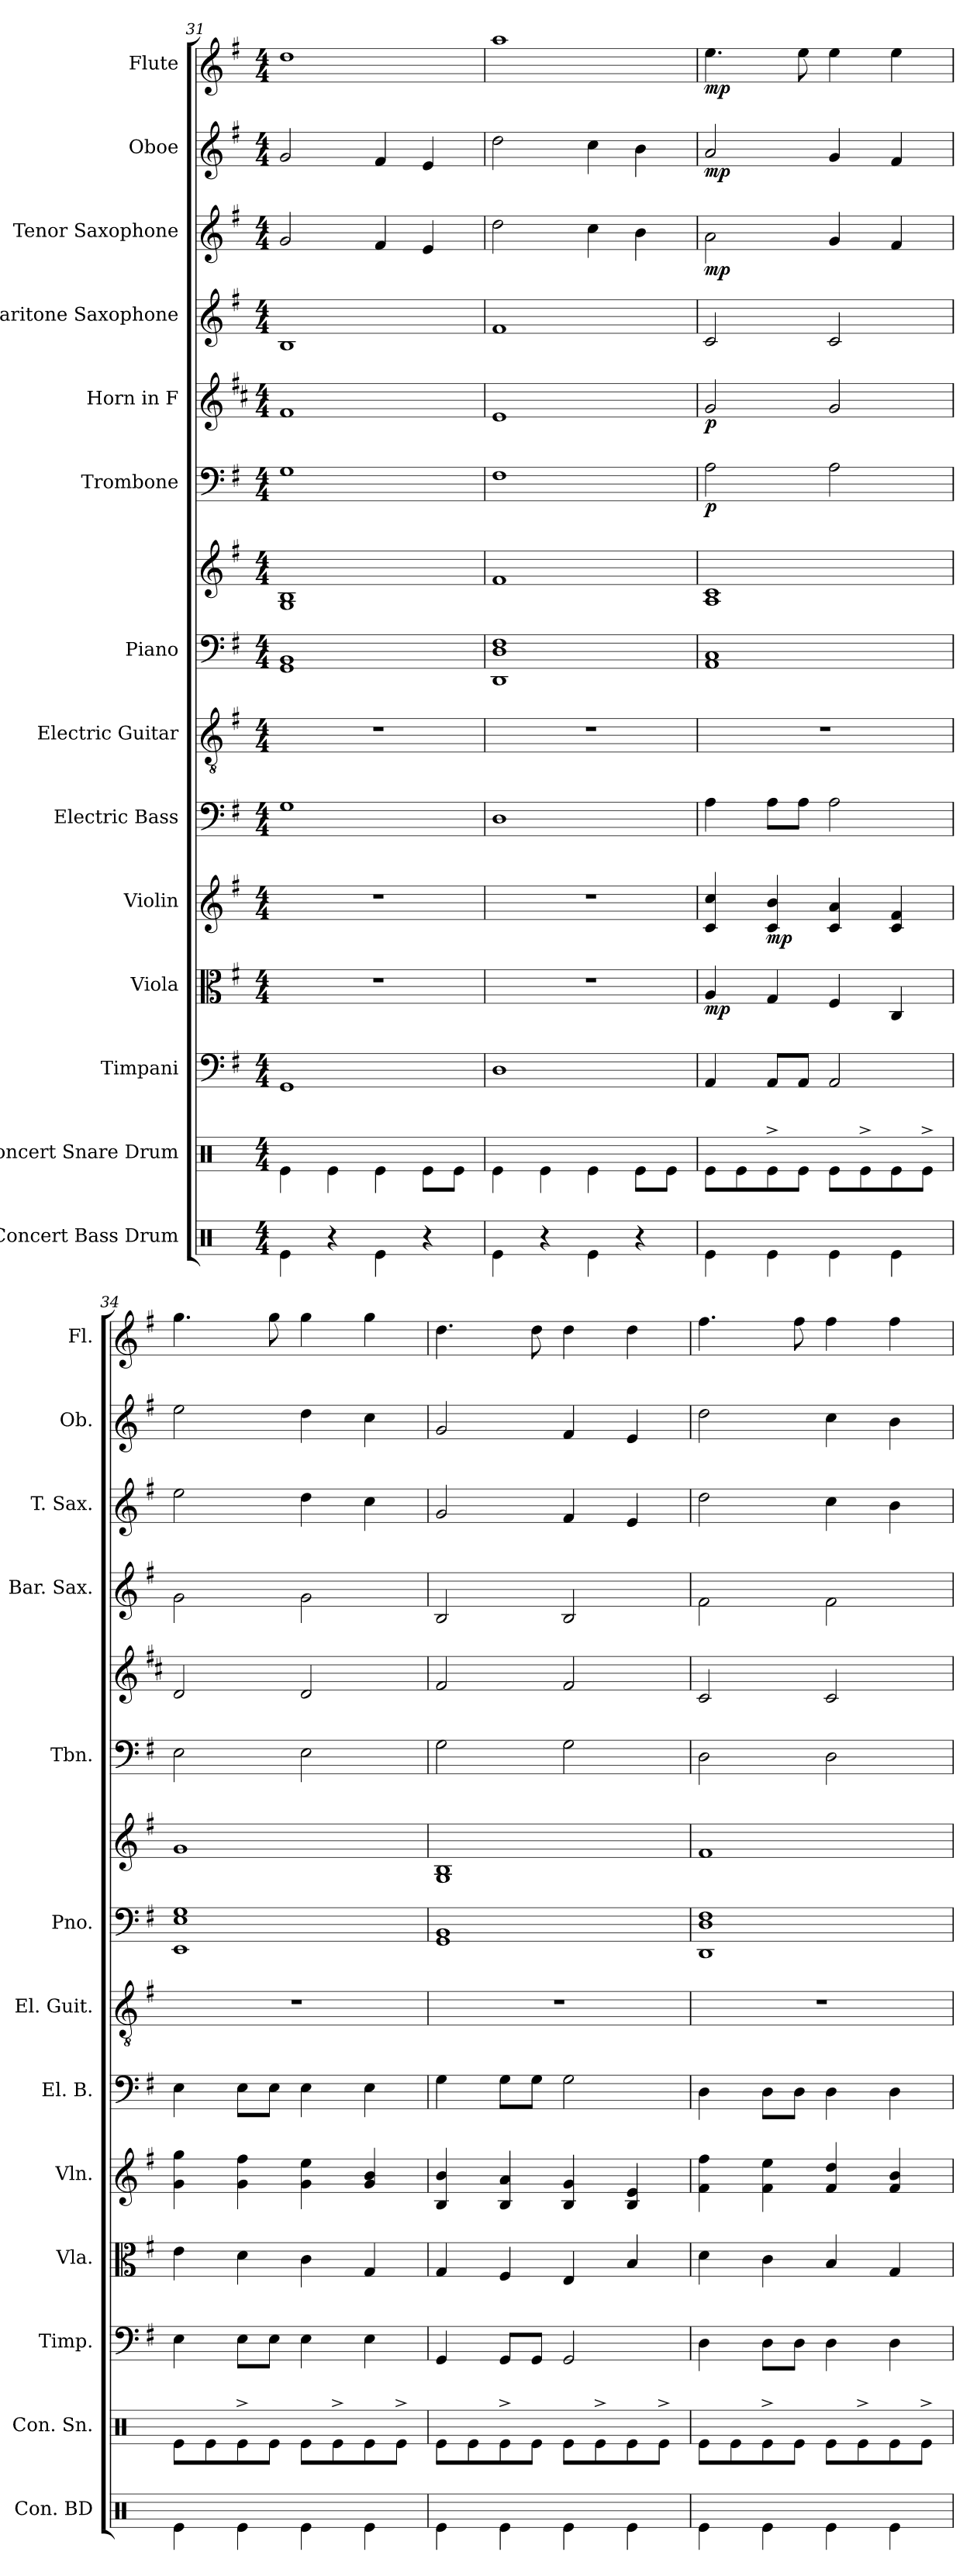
**kern	**kern	**kern	**kern	**dynam	**kern	**dynam	**kern	**kern	**kern	**kern	**kern	**dynam	**kern	**dynam	**kern	**kern	**dynam	**kern	**dynam	**kern	**dynam
*part14	*part13	*part12	*part11	*part11	*part10	*part10	*part9	*part8	*part7	*part7	*part6	*part6	*part5	*part5	*part4	*part3	*part3	*part2	*part2	*part1	*part1
*staff15	*staff14	*staff13	*staff12	*staff12	*staff11	*staff11	*staff10	*staff9	*staff8	*staff7	*staff6	*staff6	*staff5	*staff5	*staff4	*staff3	*staff3	*staff2	*staff2	*staff1	*staff1
*I"Concert Bass Drum	*I"Concert Snare Drum	*I"Timpani	*I"Viola	*	*I"Violin	*	*I"Electric Bass	*I"Electric Guitar	*I"Piano	*	*I"Trombone	*	*I"Horn in F	*	*I"Baritone Saxophone	*I"Tenor Saxophone	*	*I"Oboe	*	*I"Flute	*
*I'Con. BD	*I'Con. Sn.	*I'Timp.	*I'Vla.	*	*I'Vln.	*	*I'El. B.	*I'El. Guit.	*I'Pno.	*	*I'Tbn.	*	*	*	*I'Bar. Sax.	*I'T. Sax.	*	*I'Ob.	*	*I'Fl.	*
*clefX	*clefX	*clefF4	*clefC3	*	*clefG2	*	*clefF4	*clefGv2	*clefF4	*clefG2	*clefF4	*	*clefG2	*	*clefG2	*clefG2	*	*clefG2	*	*clefG2	*
*	*	*	*	*	*	*	*ITrd7c12	*	*	*	*	*	*ITrd4c7	*	*ITrd12c21	*ITrd8c14	*	*	*	*	*
*k[]	*k[]	*k[f#]	*k[f#]	*	*k[f#]	*	*k[f#]	*k[f#]	*k[f#]	*k[f#]	*k[f#]	*	*k[f#]	*	*k[f#]	*k[f#]	*	*k[f#]	*	*k[f#]	*
*M4/4	*M4/4	*M4/4	*M4/4	*	*M4/4	*	*M4/4	*M4/4	*M4/4	*M4/4	*M4/4	*	*M4/4	*	*M4/4	*M4/4	*	*M4/4	*	*M4/4	*
=31	=31	=31	=31	=31	=31	=31	=31	=31	=31	=31	=31	=31	=31	=31	=31	=31	=31	=31	=31	=31	=31
4Re\	4Re\	1GG	1r	.	1r	.	1GG	1r	1GG 1BB	1G 1B	1G	.	1B	.	1BB	2G/	.	2g/	.	1dd	.
4r	4Re\	.	.	.	.	.	.	.	.	.	.	.	.	.	.	.	.	.	.	.	.
4Re\	4Re\	.	.	.	.	.	.	.	.	.	.	.	.	.	.	4F#/	.	4f#/	.	.	.
4r	8Re\L	.	.	.	.	.	.	.	.	.	.	.	.	.	.	4E/	.	4e/	.	.	.
.	8Re\J	.	.	.	.	.	.	.	.	.	.	.	.	.	.	.	.	.	.	.	.
=32	=32	=32	=32	=32	=32	=32	=32	=32	=32	=32	=32	=32	=32	=32	=32	=32	=32	=32	=32	=32	=32
4Re\	4Re\	1D	1r	.	1r	.	1DD	1r	1DD 1D 1F#	1f#	1F#	.	1A	.	1F#	2d\	.	2dd\	.	1aa	.
4r	4Re\	.	.	.	.	.	.	.	.	.	.	.	.	.	.	.	.	.	.	.	.
4Re\	4Re\	.	.	.	.	.	.	.	.	.	.	.	.	.	.	4c\	.	4cc\	.	.	.
4r	8Re\L	.	.	.	.	.	.	.	.	.	.	.	.	.	.	4B\	.	4b\	.	.	.
.	8Re\J	.	.	.	.	.	.	.	.	.	.	.	.	.	.	.	.	.	.	.	.
=33	=33	=33	=33	=33	=33	=33	=33	=33	=33	=33	=33	=33	=33	=33	=33	=33	=33	=33	=33	=33	=33
!	!	!	!	!LO:DY:b	!	!	!	!	!	!	!	!LO:DY:b	!	!LO:DY:b	!	!	!LO:DY:b	!	!LO:DY:b	!	!LO:DY:b
4Re\	8Re\L	4AA/	4A/	mp	4c/ 4cc/	.	4AA\	1r	1AA 1C	1A 1c	2A\	p	2c/	p	2C/	2A\	mp	2a/	mp	4.ee\	mp
.	8Re\	.	.	.	.	.	.	.	.	.	.	.	.	.	.	.	.	.	.	.	.
!	!	!	!	!	!	!LO:DY:b	!	!	!	!	!	!	!	!	!	!	!	!	!	!	!
4Re\	8Re^\	8AA/L	4G/	.	4c/ 4b/	mp	8AA\L	.	.	.	.	.	.	.	.	.	.	.	.	.	.
.	8Re\J	8AA/J	.	.	.	.	8AA\J	.	.	.	.	.	.	.	.	.	.	.	.	8ee\	.
4Re\	8Re\L	2AA/	4F#/	.	4c/ 4a/	.	2AA\	.	.	.	2A\	.	2c/	.	2C/	4G/	.	4g/	.	4ee\	.
.	8Re^\	.	.	.	.	.	.	.	.	.	.	.	.	.	.	.	.	.	.	.	.
4Re\	8Re\	.	4C/	.	4c/ 4f#/	.	.	.	.	.	.	.	.	.	.	4F#/	.	4f#/	.	4ee\	.
.	8Re^\J	.	.	.	.	.	.	.	.	.	.	.	.	.	.	.	.	.	.	.	.
!!LO:PB:g=z
=34	=34	=34	=34	=34	=34	=34	=34	=34	=34	=34	=34	=34	=34	=34	=34	=34	=34	=34	=34	=34	=34
4Re\	8Re\L	4E\	4e\	.	4g\ 4gg\	.	4EE\	1r	1EE 1E 1G	1g	2E\	.	2G/	.	2G\	2e\	.	2ee\	.	4.gg\	.
.	8Re\	.	.	.	.	.	.	.	.	.	.	.	.	.	.	.	.	.	.	.	.
4Re\	8Re^\	8E\L	4d\	.	4g\ 4ff#\	.	8EE\L	.	.	.	.	.	.	.	.	.	.	.	.	.	.
.	8Re\J	8E\J	.	.	.	.	8EE\J	.	.	.	.	.	.	.	.	.	.	.	.	8gg\	.
4Re\	8Re\L	4E\	4c\	.	4g\ 4ee\	.	4EE\	.	.	.	2E\	.	2G/	.	2G\	4d\	.	4dd\	.	4gg\	.
.	8Re^\	.	.	.	.	.	.	.	.	.	.	.	.	.	.	.	.	.	.	.	.
4Re\	8Re\	4E\	4G/	.	4g/ 4b/	.	4EE\	.	.	.	.	.	.	.	.	4c\	.	4cc\	.	4gg\	.
.	8Re^\J	.	.	.	.	.	.	.	.	.	.	.	.	.	.	.	.	.	.	.	.
=35	=35	=35	=35	=35	=35	=35	=35	=35	=35	=35	=35	=35	=35	=35	=35	=35	=35	=35	=35	=35	=35
4Re\	8Re\L	4GG/	4G/	.	4B/ 4b/	.	4GG\	1r	1GG 1BB	1G 1B	2G\	.	2B/	.	2BB/	2G/	.	2g/	.	4.dd\	.
.	8Re\	.	.	.	.	.	.	.	.	.	.	.	.	.	.	.	.	.	.	.	.
4Re\	8Re^\	8GG/L	4F#/	.	4B/ 4a/	.	8GG\L	.	.	.	.	.	.	.	.	.	.	.	.	.	.
.	8Re\J	8GG/J	.	.	.	.	8GG\J	.	.	.	.	.	.	.	.	.	.	.	.	8dd\	.
4Re\	8Re\L	2GG/	4E/	.	4B/ 4g/	.	2GG\	.	.	.	2G\	.	2B/	.	2BB/	4F#/	.	4f#/	.	4dd\	.
.	8Re^\	.	.	.	.	.	.	.	.	.	.	.	.	.	.	.	.	.	.	.	.
4Re\	8Re\	.	4B/	.	4B/ 4e/	.	.	.	.	.	.	.	.	.	.	4E/	.	4e/	.	4dd\	.
.	8Re^\J	.	.	.	.	.	.	.	.	.	.	.	.	.	.	.	.	.	.	.	.
=36	=36	=36	=36	=36	=36	=36	=36	=36	=36	=36	=36	=36	=36	=36	=36	=36	=36	=36	=36	=36	=36
4Re\	8Re\L	4D\	4d\	.	4f#\ 4ff#\	.	4DD\	1r	1DD 1D 1F#	1f#	2D\	.	2F#/	.	2F#\	2d\	.	2dd\	.	4.ff#\	.
.	8Re\	.	.	.	.	.	.	.	.	.	.	.	.	.	.	.	.	.	.	.	.
4Re\	8Re^\	8D\L	4c\	.	4f#\ 4ee\	.	8DD\L	.	.	.	.	.	.	.	.	.	.	.	.	.	.
.	8Re\J	8D\J	.	.	.	.	8DD\J	.	.	.	.	.	.	.	.	.	.	.	.	8ff#\	.
4Re\	8Re\L	4D\	4B/	.	4f#/ 4dd/	.	4DD\	.	.	.	2D\	.	2F#/	.	2F#\	4c\	.	4cc\	.	4ff#\	.
.	8Re^\	.	.	.	.	.	.	.	.	.	.	.	.	.	.	.	.	.	.	.	.
4Re\	8Re\	4D\	4G/	.	4f#/ 4b/	.	4DD\	.	.	.	.	.	.	.	.	4B\	.	4b\	.	4ff#\	.
.	8Re^\J	.	.	.	.	.	.	.	.	.	.	.	.	.	.	.	.	.	.	.	.
=	=	=	=	=	=	=	=	=	=	=	=	=	=	=	=	=	=	=	=	=	=
*-	*-	*-	*-	*-	*-	*-	*-	*-	*-	*-	*-	*-	*-	*-	*-	*-	*-	*-	*-	*-	*-
